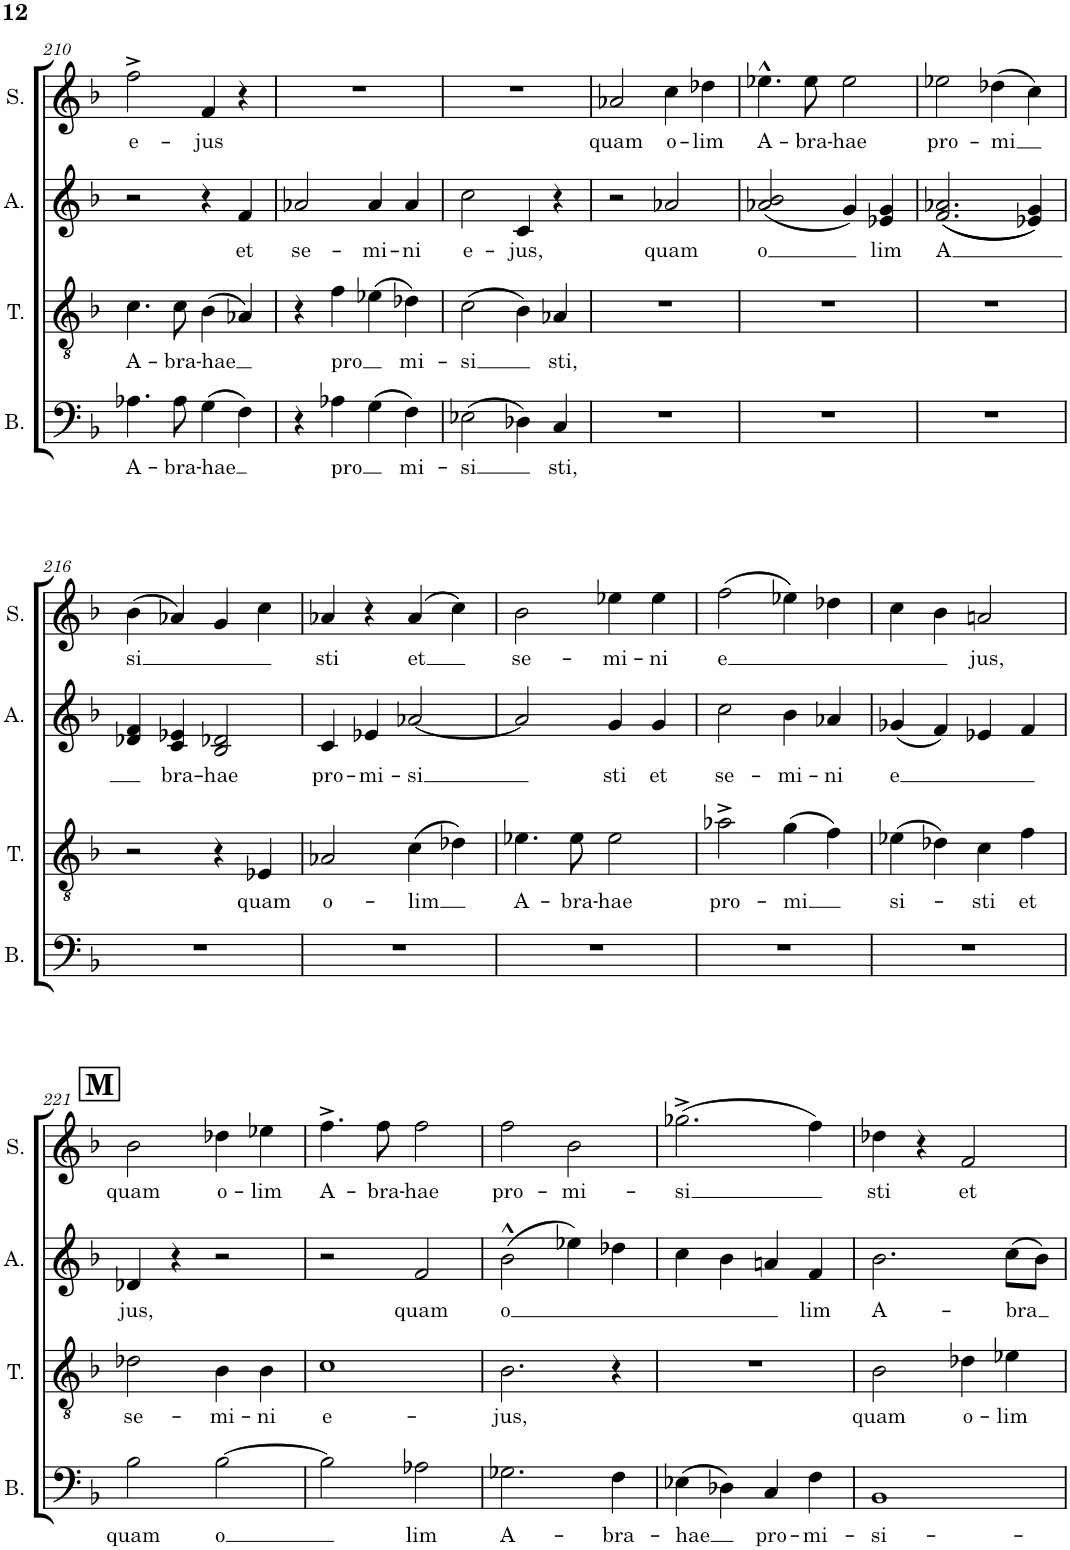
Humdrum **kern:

**kern	**text	**kern	**text	**kern	**text	**kern	**text
*part4	*part4	*part3	*part3	*part2	*part2	*part1	*part1
*staff4	*staff4	*staff3	*staff3	*staff2	*staff2	*staff1	*staff1
*I"Bass	*	*I"Tenor	*	*I"Alto	*	*I"Soprano	*
*I'B.	*	*I'T.	*	*I'A.	*	*I'S.	*
!!LO:PB:g=z
*clefF4	*	*clefGv2	*	*clefG2	*	*clefG2	*
*k[b-]	*	*k[b-]	*	*k[b-]	*	*k[b-]	*
*M2/2	*	*M2/2	*	*M2/2	*	*M2/2	*
*met(c|)	*	*met(c|)	*	*met(c|)	*	*met(c|)	*
=210	=210	=210	=210	=210	=210	=210	=210
!	!LO:LY:b	!	!LO:LY:b	!	!	!	!LO:LY:b
4.A-X\	A-	4.c\	A-	2r	.	2ff^\	e-
!	!LO:LY:b	!	!LO:LY:b	!	!	!	!
8A-\	-bra-	8c\	-bra-	.	.	.	.
!	!LO:LY:b	!	!LO:LY:b	!	!	!	!LO:LY:b
(4G\	-hae	(4B-\	-hae	4r	.	4f/	-jus
!	!	!	!	!	!LO:LY:b	!	!
4F\)	.	4A-X/)	.	4f/	et	4r	.
=211	=211	=211	=211	=211	=211	=211	=211
!	!	!	!	!	!LO:LY:b	!	!
4r	.	4r	.	2a-X/	se-	1r	.
!	!LO:LY:b	!	!LO:LY:b	!	!	!	!
4A-X\	pro	4f\	pro	.	.	.	.
!	!	!	!	!	!LO:LY:b	!	!
(4G\	.	(4e-X\	.	4a-/	-mi-	.	.
!	!LO:LY:b	!	!LO:LY:b	!	!LO:LY:b	!	!
4F\)	mi-	4d-X\)	mi-	4a-/	-ni	.	.
=212	=212	=212	=212	=212	=212	=212	=212
!	!LO:LY:b	!	!LO:LY:b	!	!LO:LY:b	!	!
(2E-X\	-si	(2c\	-si	2cc\	e-	1r	.
!	!	!	!	!	!LO:LY:b	!	!
4D-X\)	.	4B-\)	.	4c/	-jus,	.	.
!	!LO:LY:b	!	!LO:LY:b	!	!	!	!
4C/	sti,	4A-X/	sti,	4r	.	.	.
=213	=213	=213	=213	=213	=213	=213	=213
!	!	!	!	!	!	!	!LO:LY:b
1r	.	1r	.	2r	.	2a-X/	quam
!	!	!	!	!	!LO:LY:b	!	!LO:LY:b
.	.	.	.	2a-X/	quam	4cc\	o-
!	!	!	!	!	!	!	!LO:LY:b
.	.	.	.	.	.	4dd-X\	-lim
=214	=214	=214	=214	=214	=214	=214	=214
!	!	!	!	!	!LO:LY:b	!	!LO:LY:b
1r	.	1r	.	(2a-X/ 2b-/	o	4.ee-X^^\	A-
!	!	!	!	!	!	!	!LO:LY:b
.	.	.	.	.	.	8ee-\	-bra-
!	!	!	!	!	!	!	!LO:LY:b
.	.	.	.	4g/)	.	2ee-\	-hae
!	!	!	!	!	!LO:LY:b	!	!
.	.	.	.	4e-X/ 4g/	lim	.	.
=215	=215	=215	=215	=215	=215	=215	=215
!	!	!	!	!	!LO:LY:b	!	!LO:LY:b
1r	.	1r	.	((2.f/ 2.a-X/	A	2ee-X\	pro-
!	!	!	!	!	!	!	!LO:LY:b
.	.	.	.	.	.	(4dd-X\	-mi
.	.	.	.	4e-X/ 4g/))	.	4cc\)	.
!!LO:LB:g=z
=216	=216	=216	=216	=216	=216	=216	=216
!	!	!	!	!	!	!	!LO:LY:b
1r	.	2r	.	4d-X/ 4f/	.	(4b-\	si
!	!	!	!	!	!LO:LY:b	!	!
.	.	.	.	4c/ 4e-X/	bra-	4a-X/)	.
!	!	!	!	!	!LO:LY:b	!	!
.	.	4r	.	2B-/ 2d-X/	-hae	4g/	.
!	!	!	!LO:LY:b	!	!	!	!
.	.	4E-X/	quam	.	.	4cc\	.
=217	=217	=217	=217	=217	=217	=217	=217
!	!	!	!LO:LY:b	!	!LO:LY:b	!	!LO:LY:b
1r	.	2A-X/	o-	4c/	pro-	4a-X/	sti
!	!	!	!	!	!LO:LY:b	!	!
.	.	.	.	4e-X/	-mi-	4r	.
!	!	!	!LO:LY:b	!	!LO:LY:b	!	!LO:LY:b
.	.	(4c\	-lim	[2a-X/	-si	(4a-/	et
.	.	4d-X\)	.	.	.	4cc\)	.
=218	=218	=218	=218	=218	=218	=218	=218
!	!	!	!LO:LY:b	!	!	!	!LO:LY:b
1r	.	4.e-X\	A-	2a-/]	.	2b-\	se-
!	!	!	!LO:LY:b	!	!	!	!
.	.	8e-\	-bra-	.	.	.	.
!	!	!	!LO:LY:b	!	!LO:LY:b	!	!LO:LY:b
.	.	2e-\	-hae	4g/	sti	4ee-X\	-mi-
!	!	!	!	!	!LO:LY:b	!	!LO:LY:b
.	.	.	.	4g/	et	4ee-\	-ni
=219	=219	=219	=219	=219	=219	=219	=219
!	!	!	!LO:LY:b	!	!LO:LY:b	!	!LO:LY:b
1r	.	2a-X^\	pro-	2cc\	se-	(2ff\	e
!	!	!	!LO:LY:b	!	!LO:LY:b	!	!
.	.	(4g\	-mi	4b-\	-mi-	4ee-X\)	.
!	!	!	!	!	!LO:LY:b	!	!
.	.	4f\)	.	4a-X/	-ni	4dd-X\	.
=220	=220	=220	=220	=220	=220	=220	=220
!	!	!	!LO:LY:b	!	!LO:LY:b	!	!
1r	.	(4e-X\	si-	(4g-X/	e	4cc\	.
.	.	4d-X\)	.	4f/)	.	4b-\	.
!	!	!	!LO:LY:b	!	!	!	!LO:LY:b
.	.	4c\	-sti	4e-X/	.	2an/	jus,
!	!	!	!LO:LY:b	!	!	!	!
.	.	4f\	et	4f/	.	.	.
!!LO:LB:g=z
!!LO:REH:place=s1:a:B:cj:fs=14:t=M
=221	=221	=221	=221	=221	=221	=221	=221
!	!LO:LY:b	!	!LO:LY:b	!	!LO:LY:b	!	!LO:LY:b
2B-\	quam	2d-X\	se-	4d-X/	jus,	2b-\	quam
.	.	.	.	4r	.	.	.
!	!LO:LY:b	!	!LO:LY:b	!	!	!	!LO:LY:b
[2B-\	-o	4B-\	-mi-	2r	.	4dd-X\	o-
!	!	!	!LO:LY:b	!	!	!	!LO:LY:b
.	.	4B-\	-ni	.	.	4ee-X\	-lim
=222	=222	=222	=222	=222	=222	=222	=222
!	!	!	!LO:LY:b	!	!	!	!LO:LY:b
2B-\]	.	1c	e-	2r	.	4.ff^\	A-
!	!	!	!	!	!	!	!LO:LY:b
.	.	.	.	.	.	8ff\	-bra-
!	!LO:LY:b	!	!	!	!LO:LY:b	!	!LO:LY:b
2A-X\	lim	.	.	2f/	quam	2ff\	-hae
=223	=223	=223	=223	=223	=223	=223	=223
!	!LO:LY:b	!	!LO:LY:b	!	!LO:LY:b	!	!LO:LY:b
2.G-X\	A-	2.B-\	-jus,	(2b-^^\	o	2ff\	pro-
!	!	!	!	!	!	!	!LO:LY:b
.	.	.	.	4ee-X\)	.	2b-\	-mi-
!	!LO:LY:b	!	!	!	!	!	!
4F\	-bra-	4r	.	4dd-X\	.	.	.
=224	=224	=224	=224	=224	=224	=224	=224
!	!LO:LY:b	!	!	!	!	!	!LO:LY:b
(4E-X\	-hae	1r	.	4cc\	.	(2.gg-X^\	-si
4D-X\)	.	.	.	4b-\	.	.	.
!	!LO:LY:b	!	!	!	!	!	!
4C/	pro-	.	.	4an/	.	.	.
!	!LO:LY:b	!	!	!	!LO:LY:b	!	!
4F\	-mi-	.	.	4f/	lim	4ff\)	.
=225	=225	=225	=225	=225	=225	=225	=225
!	!LO:LY:b	!	!LO:LY:b	!	!LO:LY:b	!	!LO:LY:b
1BB-	-si-	2B-\	quam	2.b-\	A-	4dd-X\	sti
.	.	.	.	.	.	4r	.
!	!	!	!LO:LY:b	!	!	!	!LO:LY:b
.	.	4d-X\	o-	.	.	2f/	et
!	!	!	!LO:LY:b	!	!LO:LY:b	!	!
.	.	4e-X\	-lim	(8cc\L	-bra	.	.
.	.	.	.	8b-\J)	.	.	.
=	=	=	=	=	=	=	=
*-	*-	*-	*-	*-	*-	*-	*-
